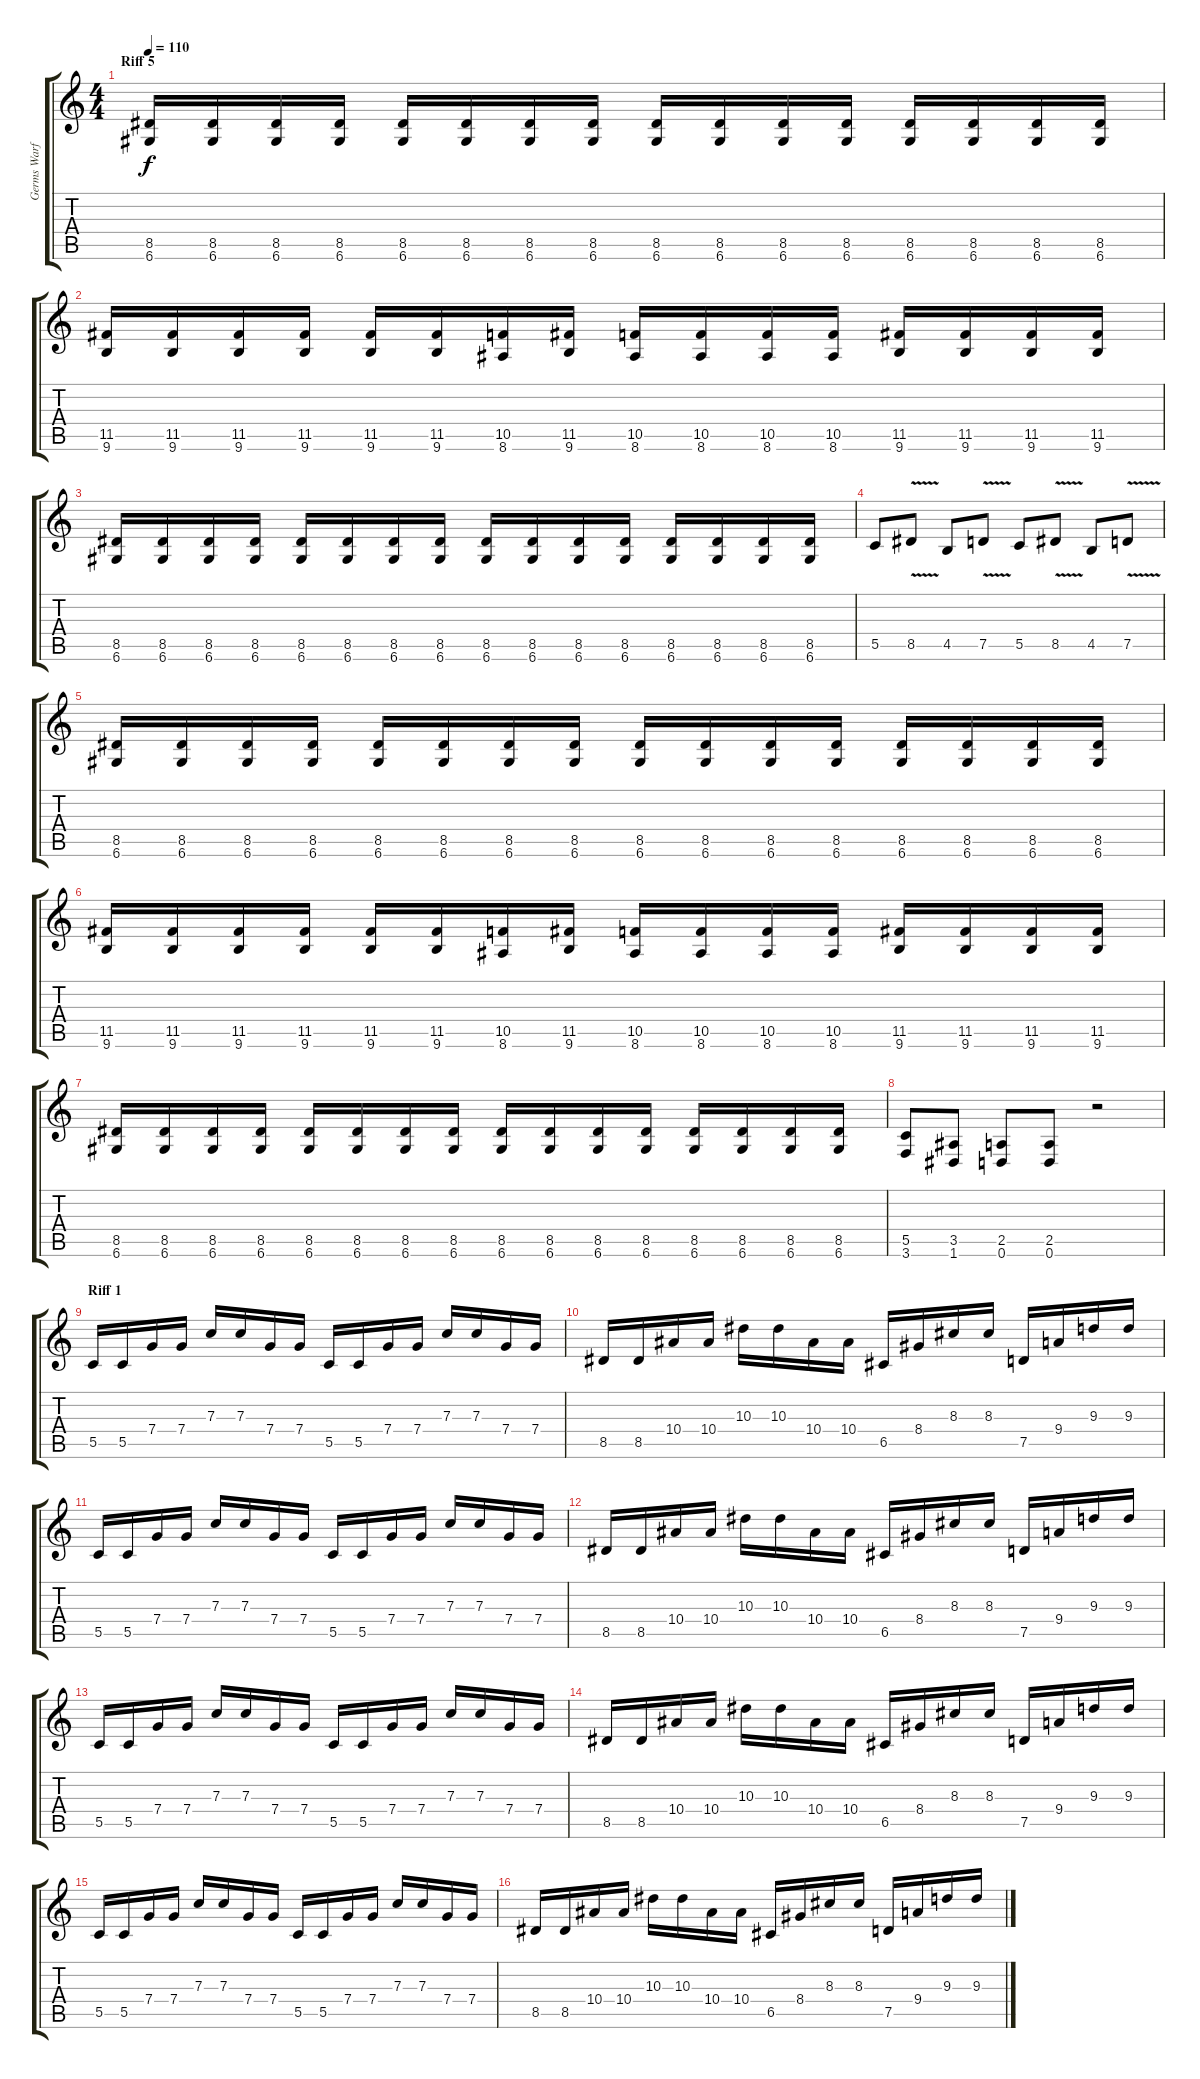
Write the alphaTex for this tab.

\track ("Germs Warfare (Guitar Soul Deux)" "Germs Warf") {instrument distortionguitar}
\staff {score tabs}
\tuning (D4 A3 F3 C3 G2 D2) {hide}
\ts (4 4)
\section ("" "Riff 5")
\tempo 110
\clef g2
\ks c
(8.5 6.6).16{dy f} (8.5 6.6).16 (8.5 6.6).16 (8.5 6.6).16 (8.5 6.6).16 (8.5 6.6).16 (8.5 6.6).16 (8.5 6.6).16 (8.5 6.6).16 (8.5 6.6).16 (8.5 6.6).16 (8.5 6.6).16 (8.5 6.6).16 (8.5 6.6).16 (8.5 6.6).16 (8.5 6.6).16 |
(11.5 9.6).16 (11.5 9.6).16 (11.5 9.6).16 (11.5 9.6).16 (11.5 9.6).16 (11.5 9.6).16 (10.5 8.6).16 (11.5 9.6).16 (10.5 8.6).16 (10.5 8.6).16 (10.5 8.6).16 (10.5 8.6).16 (11.5 9.6).16 (11.5 9.6).16 (11.5 9.6).16 (11.5 9.6).16 |
(8.5 6.6).16 (8.5 6.6).16 (8.5 6.6).16 (8.5 6.6).16 (8.5 6.6).16 (8.5 6.6).16 (8.5 6.6).16 (8.5 6.6).16 (8.5 6.6).16 (8.5 6.6).16 (8.5 6.6).16 (8.5 6.6).16 (8.5 6.6).16 (8.5 6.6).16 (8.5 6.6).16 (8.5 6.6).16 |
5.5.8 8.5{v}.8 4.5.8 7.5{v}.8 5.5.8 8.5{v}.8 4.5.8 7.5{v}.8 |
(8.5 6.6).16 (8.5 6.6).16 (8.5 6.6).16 (8.5 6.6).16 (8.5 6.6).16 (8.5 6.6).16 (8.5 6.6).16 (8.5 6.6).16 (8.5 6.6).16 (8.5 6.6).16 (8.5 6.6).16 (8.5 6.6).16 (8.5 6.6).16 (8.5 6.6).16 (8.5 6.6).16 (8.5 6.6).16 |
(11.5 9.6).16 (11.5 9.6).16 (11.5 9.6).16 (11.5 9.6).16 (11.5 9.6).16 (11.5 9.6).16 (10.5 8.6).16 (11.5 9.6).16 (10.5 8.6).16 (10.5 8.6).16 (10.5 8.6).16 (10.5 8.6).16 (11.5 9.6).16 (11.5 9.6).16 (11.5 9.6).16 (11.5 9.6).16 |
(8.5 6.6).16 (8.5 6.6).16 (8.5 6.6).16 (8.5 6.6).16 (8.5 6.6).16 (8.5 6.6).16 (8.5 6.6).16 (8.5 6.6).16 (8.5 6.6).16 (8.5 6.6).16 (8.5 6.6).16 (8.5 6.6).16 (8.5 6.6).16 (8.5 6.6).16 (8.5 6.6).16 (8.5 6.6).16 |
(5.5 3.6).8 (3.5 1.6).8 (2.5 0.6).8 (2.5 0.6).8 r.2 |
\section ("" "Riff 1")
5.5.16 5.5.16 7.4.16 7.4.16 7.3.16 7.3.16 7.4.16 7.4.16 5.5.16 5.5.16 7.4.16 7.4.16 7.3.16 7.3.16 7.4.16 7.4.16 |
8.5.16 8.5.16 10.4.16 10.4.16 10.3.16 10.3.16 10.4.16 10.4.16 6.5.16 8.4.16 8.3.16 8.3.16 7.5.16 9.4.16 9.3.16 9.3.16 |
5.5.16 5.5.16 7.4.16 7.4.16 7.3.16 7.3.16 7.4.16 7.4.16 5.5.16 5.5.16 7.4.16 7.4.16 7.3.16 7.3.16 7.4.16 7.4.16 |
8.5.16 8.5.16 10.4.16 10.4.16 10.3.16 10.3.16 10.4.16 10.4.16 6.5.16 8.4.16 8.3.16 8.3.16 7.5.16 9.4.16 9.3.16 9.3.16 |
5.5.16 5.5.16 7.4.16 7.4.16 7.3.16 7.3.16 7.4.16 7.4.16 5.5.16 5.5.16 7.4.16 7.4.16 7.3.16 7.3.16 7.4.16 7.4.16 |
8.5.16 8.5.16 10.4.16 10.4.16 10.3.16 10.3.16 10.4.16 10.4.16 6.5.16 8.4.16 8.3.16 8.3.16 7.5.16 9.4.16 9.3.16 9.3.16 |
5.5.16 5.5.16 7.4.16 7.4.16 7.3.16 7.3.16 7.4.16 7.4.16 5.5.16 5.5.16 7.4.16 7.4.16 7.3.16 7.3.16 7.4.16 7.4.16 |
8.5.16 8.5.16 10.4.16 10.4.16 10.3.16 10.3.16 10.4.16 10.4.16 6.5.16 8.4.16 8.3.16 8.3.16 7.5.16 9.4.16 9.3.16 9.3.16
